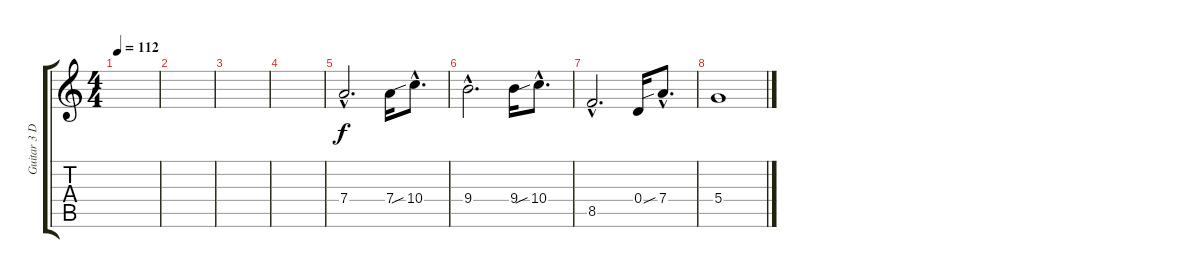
\track ("Guitar 3 Distor" "Guitar 3 D") {instrument distortionguitar}
\staff {score tabs}
\tuning (E4 B3 G3 D3 A2 E2) {hide}
\ts (4 4)
\tempo 112
\clef g2
\ks c
|
|
|
|
7.4{hac}.2{d} 7.4.16 10.4{sib hac}.8{d} |
9.4{hac}.2{d} 9.4.16 10.4{sib hac}.8{d} |
8.5{hac}.2{d} 0.4.16 7.4{sib hac}.8{d} |
5.4.1
